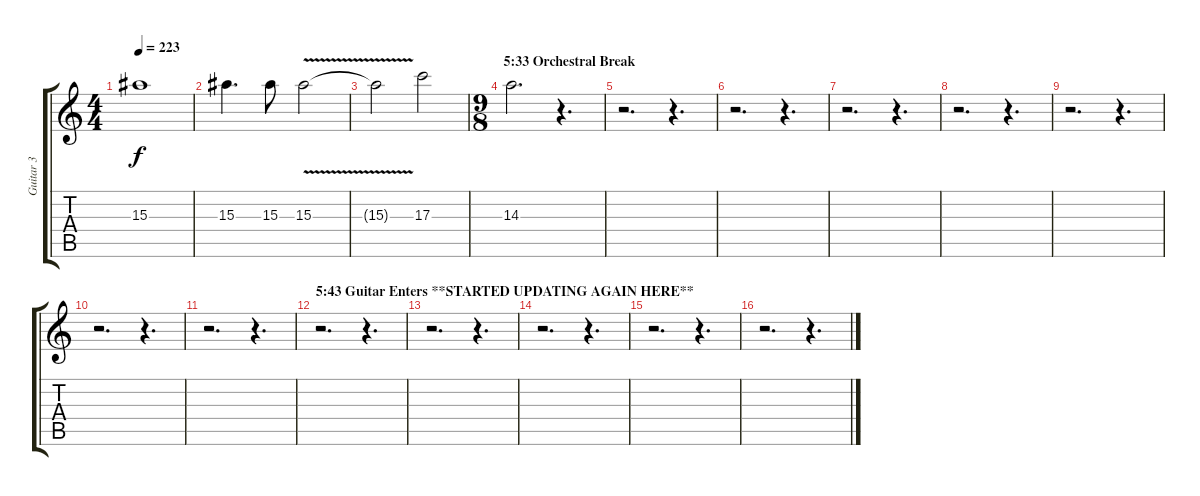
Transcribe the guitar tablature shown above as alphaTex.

\track ("Guitar 3" "Guitar 3") {instrument distortionguitar}
\staff {score tabs}
\tuning (E4 B3 G3 D3 A2 E2) {hide}
\ts (4 4)
\tempo 223
\clef g2
\ks c
15.3{t}.1{dy f} |
15.3.4{d} 15.3.8 15.3{v}.2 |
15.3{t}.2 17.3.2 |
\ts (9 8)
\section ("" "5:33 Orchestral Break")
14.3.2{d} r.4{d} |
r.2{d} r.4{d} |
r.2{d} r.4{d} |
r.2{d} r.4{d} |
r.2{d} r.4{d} |
r.2{d} r.4{d} |
r.2{d} r.4{d} |
r.2{d} r.4{d} |
\section ("" "5:43 Guitar Enters **STARTED UPDATING AGAIN HERE**")
r.2{d} r.4{d} |
r.2{d} r.4{d} |
r.2{d} r.4{d} |
r.2{d} r.4{d} |
r.2{d} r.4{d}
